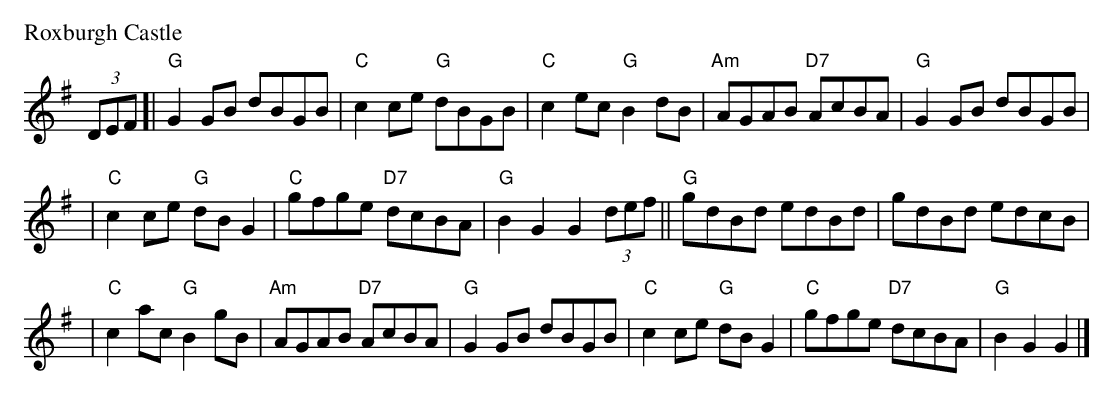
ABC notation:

X:1
P: Roxburgh Castle
K: G
(3DEF \
[| "G"G2GB dBGB \
| "C"c2ce "G"dBGB \
| "C"c2ec  "G"B2dB \
| "Am"AGAB "D7"AcBA \
| "G"G2GB dBGB |
| "C"c2ce "G"dBG2 \
| "C"gfge "D7"dcBA \
| "G"B2G2 G2 (3def \
|| "G"gdBd edBd \
| gdBd edcB |
| "C"c2ac "G"B2gB \
| "Am"AGAB "D7"AcBA \
| "G"G2GB dBGB \
| "C"c2ce "G"dBG2 \
| "C"gfge "D7"dcBA \
| "G"B2G2 G2 |]
